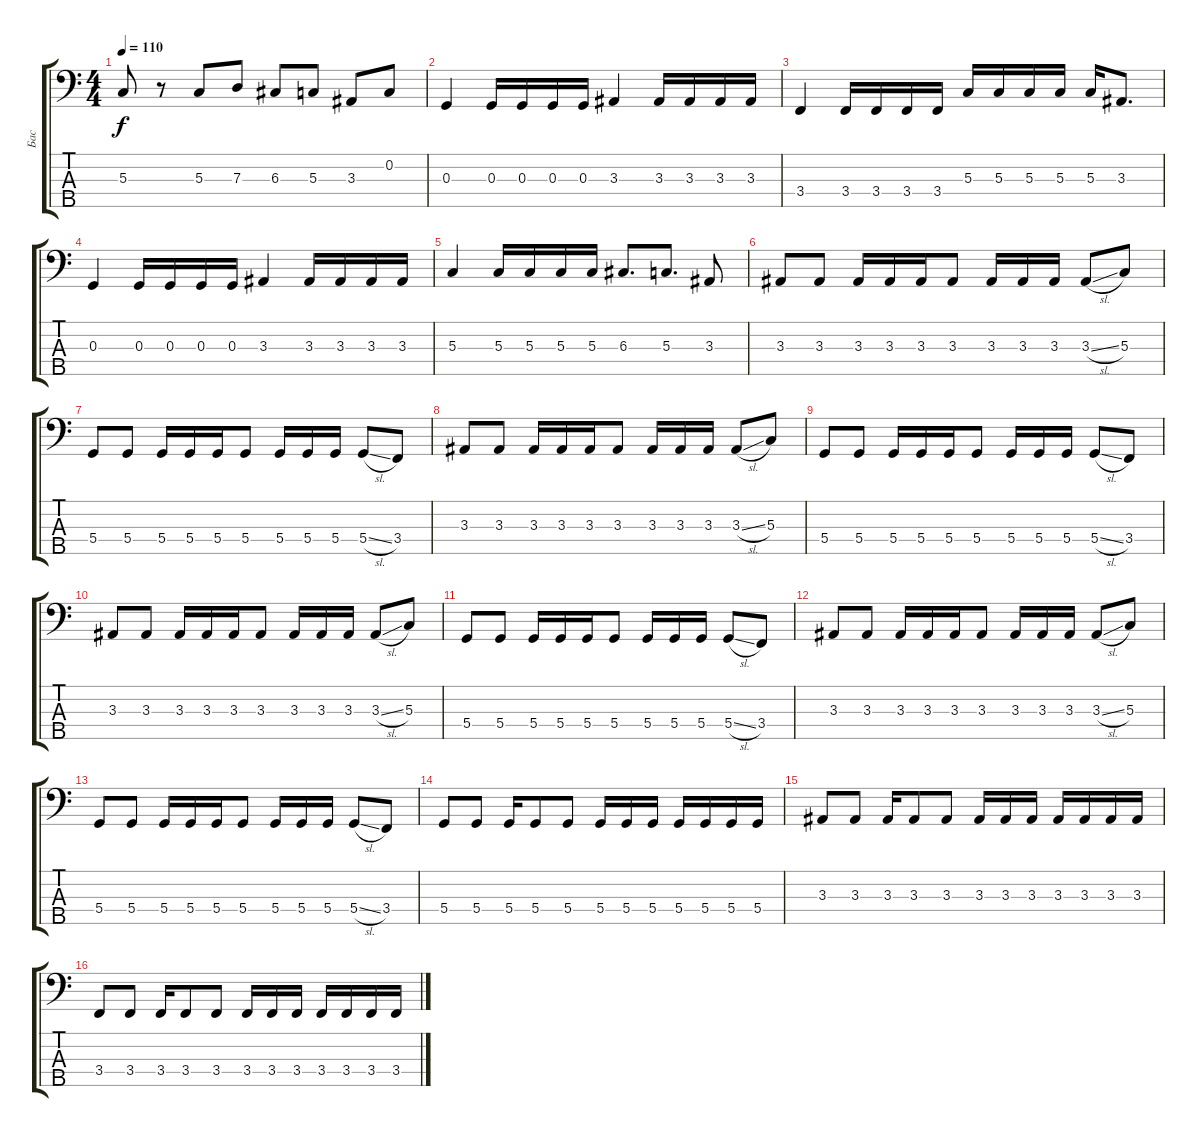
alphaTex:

\track ("Бас" "Бас") {instrument electricbassfinger}
\staff {score tabs}
\tuning (F2 C2 G1 D1 A0) {hide}
\ts (4 4)
\tempo 110
\clef f4
\ks c
5.3.8{dy f} r.8 5.3.8 7.3.8 6.3.8 5.3.8 3.3.8 0.2.8 |
0.3.4 0.3.16 0.3.16 0.3.16 0.3.16 3.3.4 3.3.16 3.3.16 3.3.16 3.3.16 |
3.4.4 3.4.16 3.4.16 3.4.16 3.4.16 5.3.16 5.3.16 5.3.16 5.3.16 5.3.16 3.3.8{d} |
0.3.4 0.3.16 0.3.16 0.3.16 0.3.16 3.3.4 3.3.16 3.3.16 3.3.16 3.3.16 |
5.3.4 5.3.16 5.3.16 5.3.16 5.3.16 6.3.8{d} 5.3.8{d} 3.3.8 |
3.3.8 3.3.8 3.3.16 3.3.16 3.3.16 3.3.8 3.3.16 3.3.16 3.3.16 3.3{sl}.8 5.3.8 |
5.4.8 5.4.8 5.4.16 5.4.16 5.4.16 5.4.8 5.4.16 5.4.16 5.4.16 5.4{sl}.8 3.4.8 |
3.3.8 3.3.8 3.3.16 3.3.16 3.3.16 3.3.8 3.3.16 3.3.16 3.3.16 3.3{sl}.8 5.3.8 |
5.4.8 5.4.8 5.4.16 5.4.16 5.4.16 5.4.8 5.4.16 5.4.16 5.4.16 5.4{sl}.8 3.4.8 |
3.3.8 3.3.8 3.3.16 3.3.16 3.3.16 3.3.8 3.3.16 3.3.16 3.3.16 3.3{sl}.8 5.3.8 |
5.4.8 5.4.8 5.4.16 5.4.16 5.4.16 5.4.8 5.4.16 5.4.16 5.4.16 5.4{sl}.8 3.4.8 |
3.3.8 3.3.8 3.3.16 3.3.16 3.3.16 3.3.8 3.3.16 3.3.16 3.3.16 3.3{sl}.8 5.3.8 |
5.4.8 5.4.8 5.4.16 5.4.16 5.4.16 5.4.8 5.4.16 5.4.16 5.4.16 5.4{sl}.8 3.4.8 |
5.4.8 5.4.8 5.4.16 5.4.8 5.4.8 5.4.16 5.4.16 5.4.16 5.4.16 5.4.16 5.4.16 5.4.16 |
3.3.8 3.3.8 3.3.16 3.3.8 3.3.8 3.3.16 3.3.16 3.3.16 3.3.16 3.3.16 3.3.16 3.3.16 |
3.4.8 3.4.8 3.4.16 3.4.8 3.4.8 3.4.16 3.4.16 3.4.16 3.4.16 3.4.16 3.4.16 3.4.16
